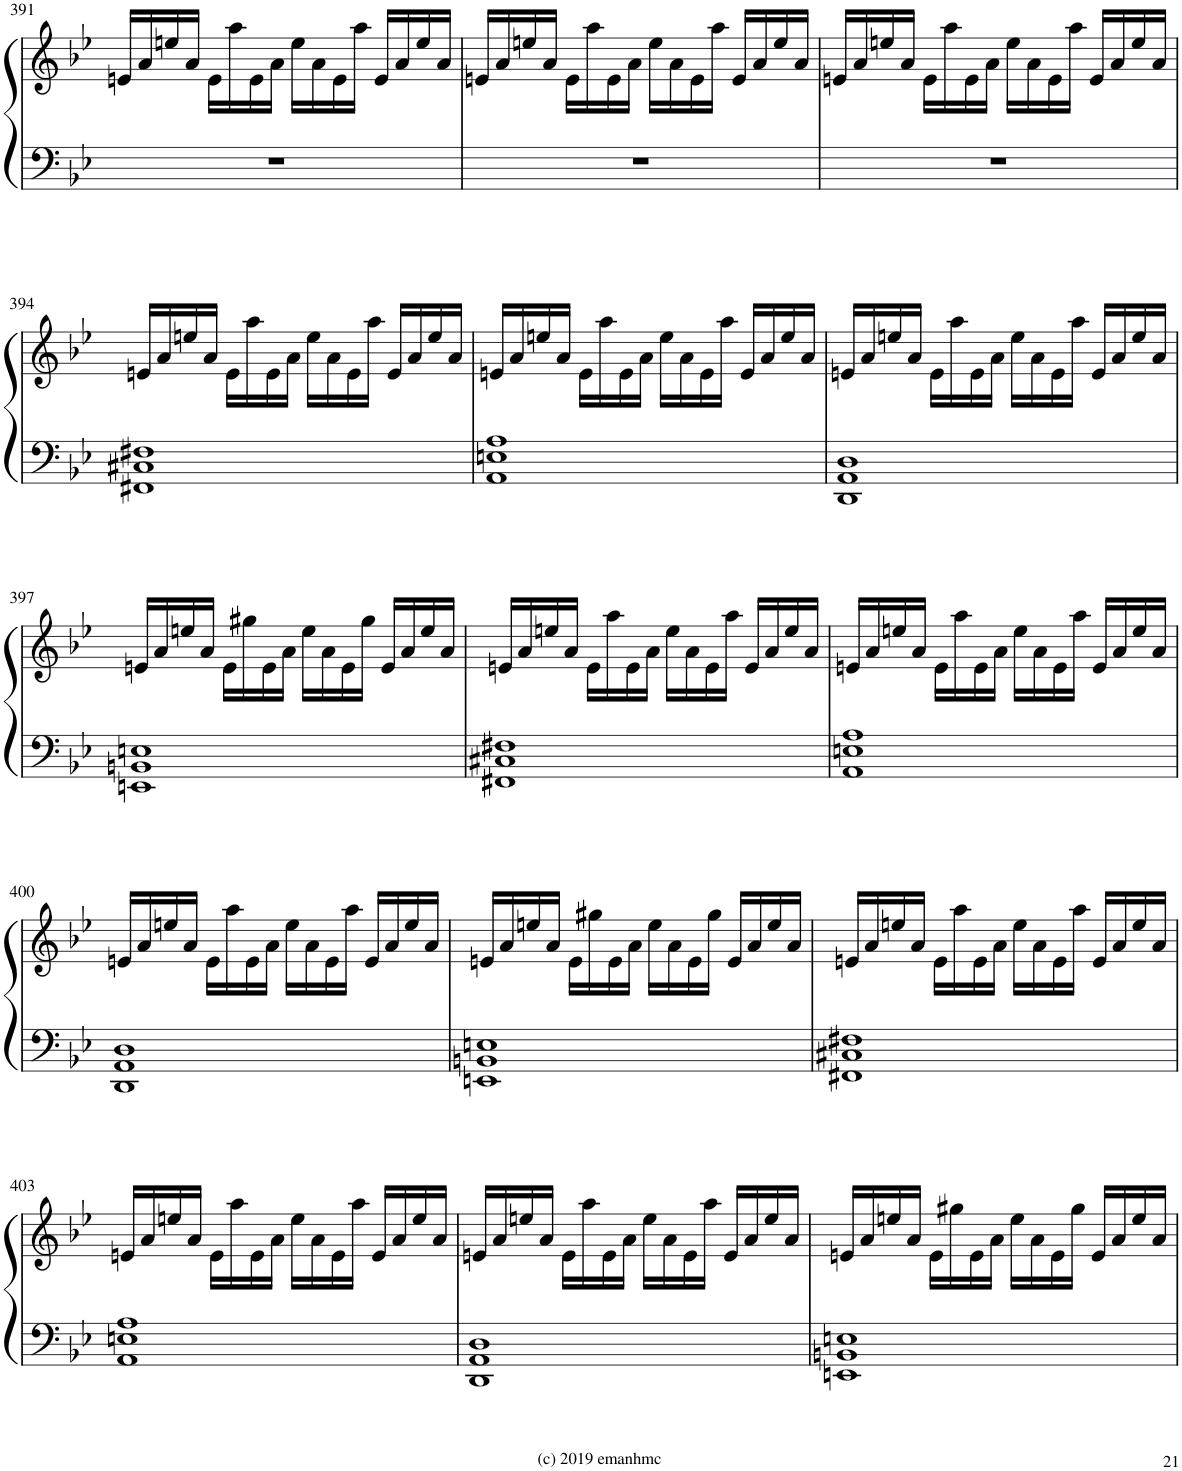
**kern	**kern
*part1	*part1
*staff2	*staff1
*I"Piano	*
*I'Pno.	*
!!LO:PB:g=z
*clefF4	*clefG2
*k[b-e-]	*k[b-e-]
*M4/4	*M4/4
*met(c)	*met(c)
=391	=391
1r	16en/LL
.	16a/
.	16een/
.	16a/JJ
.	16e\LL
.	16aa\
.	16e\
.	16a\JJ
.	16ee\LL
.	16a\
.	16e\
.	16aa\JJ
.	16e/LL
.	16a/
.	16ee/
.	16a/JJ
=392	=392
1r	16en/LL
.	16a/
.	16een/
.	16a/JJ
.	16e\LL
.	16aa\
.	16e\
.	16a\JJ
.	16ee\LL
.	16a\
.	16e\
.	16aa\JJ
.	16e/LL
.	16a/
.	16ee/
.	16a/JJ
=393	=393
1r	16en/LL
.	16a/
.	16een/
.	16a/JJ
.	16e\LL
.	16aa\
.	16e\
.	16a\JJ
.	16ee\LL
.	16a\
.	16e\
.	16aa\JJ
.	16e/LL
.	16a/
.	16ee/
.	16a/JJ
!!LO:LB:g=z
=394	=394
1FF#X 1C#X 1F#X	16en/LL
.	16a/
.	16een/
.	16a/JJ
.	16e\LL
.	16aa\
.	16e\
.	16a\JJ
.	16ee\LL
.	16a\
.	16e\
.	16aa\JJ
.	16e/LL
.	16a/
.	16ee/
.	16a/JJ
=395	=395
1AA 1En 1A	16en/LL
.	16a/
.	16een/
.	16a/JJ
.	16e\LL
.	16aa\
.	16e\
.	16a\JJ
.	16ee\LL
.	16a\
.	16e\
.	16aa\JJ
.	16e/LL
.	16a/
.	16ee/
.	16a/JJ
=396	=396
1DD 1AA 1D	16en/LL
.	16a/
.	16een/
.	16a/JJ
.	16e\LL
.	16aa\
.	16e\
.	16a\JJ
.	16ee\LL
.	16a\
.	16e\
.	16aa\JJ
.	16e/LL
.	16a/
.	16ee/
.	16a/JJ
!!LO:LB:g=z
=397	=397
1EEn 1BBn 1En	16en/LL
.	16a/
.	16een/
.	16a/JJ
.	16e\LL
.	16gg#X\
.	16e\
.	16a\JJ
.	16ee\LL
.	16a\
.	16e\
.	16gg#\JJ
.	16e/LL
.	16a/
.	16ee/
.	16a/JJ
=398	=398
1FF#X 1C#X 1F#X	16en/LL
.	16a/
.	16een/
.	16a/JJ
.	16e\LL
.	16aa\
.	16e\
.	16a\JJ
.	16ee\LL
.	16a\
.	16e\
.	16aa\JJ
.	16e/LL
.	16a/
.	16ee/
.	16a/JJ
=399	=399
1AA 1En 1A	16en/LL
.	16a/
.	16een/
.	16a/JJ
.	16e\LL
.	16aa\
.	16e\
.	16a\JJ
.	16ee\LL
.	16a\
.	16e\
.	16aa\JJ
.	16e/LL
.	16a/
.	16ee/
.	16a/JJ
!!LO:LB:g=z
=400	=400
1DD 1AA 1D	16en/LL
.	16a/
.	16een/
.	16a/JJ
.	16e\LL
.	16aa\
.	16e\
.	16a\JJ
.	16ee\LL
.	16a\
.	16e\
.	16aa\JJ
.	16e/LL
.	16a/
.	16ee/
.	16a/JJ
=401	=401
1EEn 1BBn 1En	16en/LL
.	16a/
.	16een/
.	16a/JJ
.	16e\LL
.	16gg#X\
.	16e\
.	16a\JJ
.	16ee\LL
.	16a\
.	16e\
.	16gg#\JJ
.	16e/LL
.	16a/
.	16ee/
.	16a/JJ
=402	=402
1FF#X 1C#X 1F#X	16en/LL
.	16a/
.	16een/
.	16a/JJ
.	16e\LL
.	16aa\
.	16e\
.	16a\JJ
.	16ee\LL
.	16a\
.	16e\
.	16aa\JJ
.	16e/LL
.	16a/
.	16ee/
.	16a/JJ
!!LO:LB:g=z
=403	=403
1AA 1En 1A	16en/LL
.	16a/
.	16een/
.	16a/JJ
.	16e\LL
.	16aa\
.	16e\
.	16a\JJ
.	16ee\LL
.	16a\
.	16e\
.	16aa\JJ
.	16e/LL
.	16a/
.	16ee/
.	16a/JJ
=404	=404
1DD 1AA 1D	16en/LL
.	16a/
.	16een/
.	16a/JJ
.	16e\LL
.	16aa\
.	16e\
.	16a\JJ
.	16ee\LL
.	16a\
.	16e\
.	16aa\JJ
.	16e/LL
.	16a/
.	16ee/
.	16a/JJ
=405	=405
1EEn 1BBn 1En	16en/LL
.	16a/
.	16een/
.	16a/JJ
.	16e\LL
.	16gg#X\
.	16e\
.	16a\JJ
.	16ee\LL
.	16a\
.	16e\
.	16gg#\JJ
.	16e/LL
.	16a/
.	16ee/
.	16a/JJ
=	=
*-	*-
